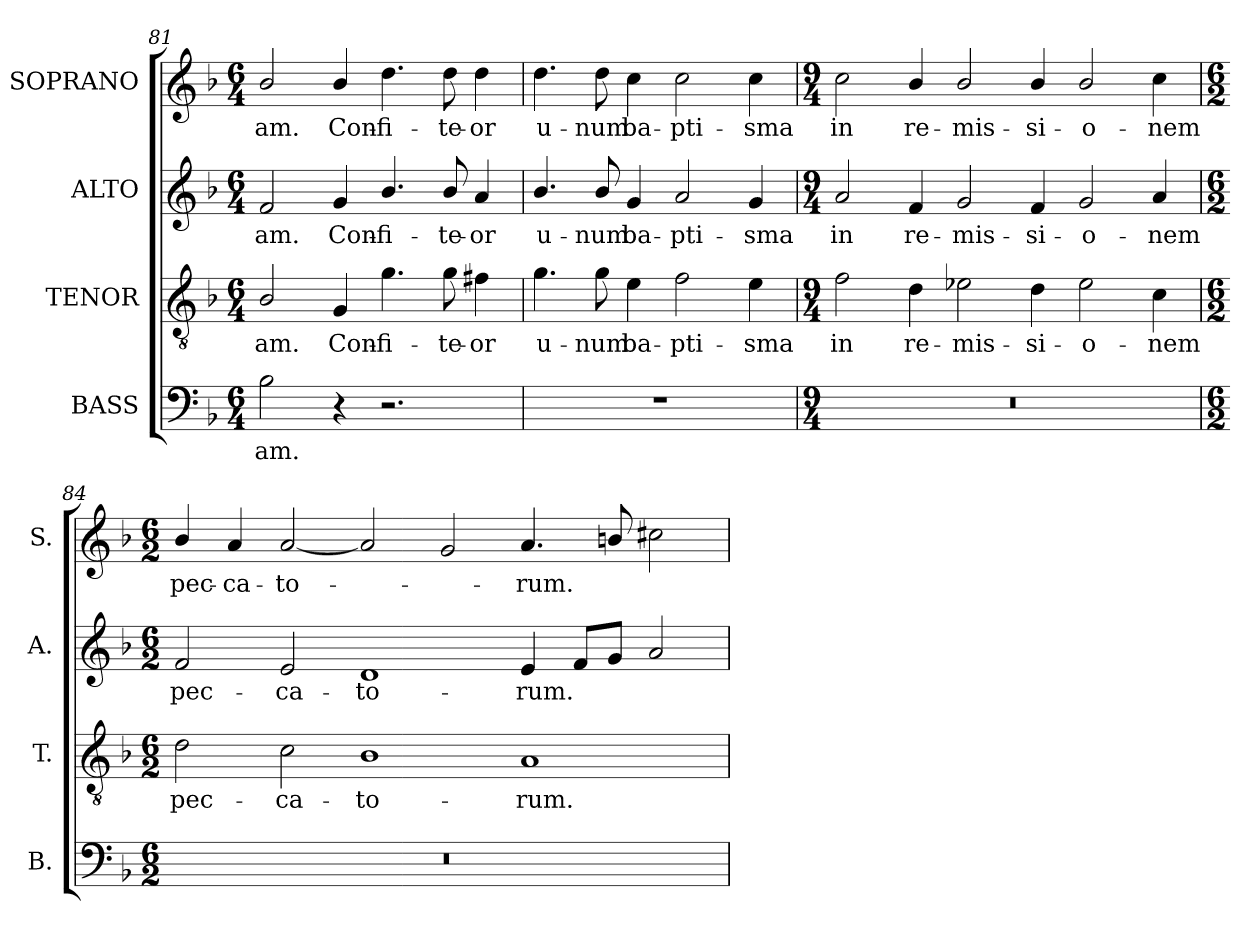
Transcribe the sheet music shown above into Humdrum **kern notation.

**kern	**text	**kern	**text	**kern	**text	**kern	**text
*part4	*part4	*part3	*part3	*part2	*part2	*part1	*part1
*staff4	*staff4	*staff3	*staff3	*staff2	*staff2	*staff1	*staff1
*I"BASS	*	*I"TENOR	*	*I"ALTO	*	*I"SOPRANO	*
*I'B.	*	*I'T.	*	*I'A.	*	*I'S.	*
*clefF4	*	*clefGv2	*	*clefG2	*	*clefG2	*
*	*	*ITrd7c12	*	*	*	*	*
*k[b-]	*	*k[b-]	*	*k[b-]	*	*k[b-]	*
*F:	*	*F:	*	*F:	*	*F:	*
*M6/4	*	*M6/4	*	*M6/4	*	*M6/4	*
=81	=81	=81	=81	=81	=81	=81	=81
!	!LO:LY:b:color=#000000	!	!	!	!	!	!
!	!	!	!LO:LY:b:color=#000000	!	!	!	!
!	!	!	!	!	!LO:LY:b:color=#000000	!	!
!	!	!	!	!	!	!	!LO:LY:b:color=#000000
2B-i\	-am.	2BB-i/	-am.	2fi/	-am.	2b-i/	-am.
!	!	!	!LO:LY:b:color=#000000	!	!	!	!
!	!	!	!	!	!LO:LY:b:color=#000000	!	!
!	!	!	!	!	!	!	!LO:LY:b:color=#000000
4r	.	4GGi/	Con-	4gi/	Con-	4b-i/	Con-
!	!	!	!LO:LY:b:color=#000000	!	!	!	!
!	!	!	!	!	!LO:LY:b:color=#000000	!	!
!	!	!	!	!	!	!	!LO:LY:b:color=#000000
2.r	.	4.Gi\	-fi-	4.b-i/	-fi-	4.ddi\	-fi-
!	!	!	!LO:LY:b:color=#000000	!	!	!	!
!	!	!	!	!	!LO:LY:b:color=#000000	!	!
!	!	!	!	!	!	!	!LO:LY:b:color=#000000
.	.	8Gi\	-te-	8b-i/	-te-	8ddi\	-te-
!	!	!	!LO:LY:b:color=#000000	!	!	!	!
!	!	!	!	!	!LO:LY:b:color=#000000	!	!
!	!	!	!	!	!	!	!LO:LY:b:color=#000000
.	.	4F#Xi\	-or	4ai/	-or	4ddi\	-or
!!LO:LB:g=z
=82	=82	=82	=82	=82	=82	=82	=82
!LO:N:vis=1	!	!	!	!	!	!	!
!	!	!	!LO:LY:b:color=#000000	!	!	!	!
!	!	!	!	!	!LO:LY:b:color=#000000	!	!
!	!	!	!	!	!	!	!LO:LY:b:color=#000000
1.r	.	4.Gi\	u-	4.b-i/	u-	4.ddi\	u-
!	!	!	!LO:LY:b:color=#000000	!	!	!	!
!	!	!	!	!	!LO:LY:b:color=#000000	!	!
!	!	!	!	!	!	!	!LO:LY:b:color=#000000
.	.	8Gi\	-num	8b-i/	-num	8ddi\	-num
!	!	!	!LO:LY:b:color=#000000	!	!	!	!
!	!	!	!	!	!LO:LY:b:color=#000000	!	!
!	!	!	!	!	!	!	!LO:LY:b:color=#000000
.	.	4Ei\	ba-	4gi/	ba-	4cci\	ba-
!	!	!	!LO:LY:b:color=#000000	!	!	!	!
!	!	!	!	!	!LO:LY:b:color=#000000	!	!
!	!	!	!	!	!	!	!LO:LY:b:color=#000000
.	.	2Fi\	-pti-	2ai/	-pti-	2cci\	-pti-
!	!	!	!LO:LY:b:color=#000000	!	!	!	!
!	!	!	!	!	!LO:LY:b:color=#000000	!	!
!	!	!	!	!	!	!	!LO:LY:b:color=#000000
.	.	4Ei\	-sma	4gi/	-sma	4cci\	-sma
=83	=83	=83	=83	=83	=83	=83	=83
*M9/4	*	*M9/4	*	*M9/4	*	*M9/4	*
!LO:N:vis=1	!	!	!	!	!	!	!
!	!	!	!LO:LY:b:color=#000000	!	!	!	!
!	!	!	!	!	!LO:LY:b:color=#000000	!	!
!	!	!	!	!	!	!	!LO:LY:b:color=#000000
4%9r	.	2Fi\	in	2ai/	in	2cci\	in
!	!	!	!LO:LY:b:color=#000000	!	!	!	!
!	!	!	!	!	!LO:LY:b:color=#000000	!	!
!	!	!	!	!	!	!	!LO:LY:b:color=#000000
.	.	4Di\	re-	4fi/	re-	4b-i/	re-
!	!	!	!LO:LY:b:color=#000000	!	!	!	!
!	!	!	!	!	!LO:LY:b:color=#000000	!	!
!	!	!	!	!	!	!	!LO:LY:b:color=#000000
.	.	2E-Xi\	-mis-	2gi/	-mis-	2b-i/	-mis-
!	!	!	!LO:LY:b:color=#000000	!	!	!	!
!	!	!	!	!	!LO:LY:b:color=#000000	!	!
!	!	!	!	!	!	!	!LO:LY:b:color=#000000
.	.	4Di\	-si-	4fi/	-si-	4b-i/	-si-
!	!	!	!LO:LY:b:color=#000000	!	!	!	!
!	!	!	!	!	!LO:LY:b:color=#000000	!	!
!	!	!	!	!	!	!	!LO:LY:b:color=#000000
.	.	2E-i\	-o-	2gi/	-o-	2b-i/	-o-
!	!	!	!LO:LY:b:color=#000000	!	!	!	!
!	!	!	!	!	!LO:LY:b:color=#000000	!	!
!	!	!	!	!	!	!	!LO:LY:b:color=#000000
.	.	4Ci\	-nem	4ai/	-nem	4cci\	-nem
=84	=84	=84	=84	=84	=84	=84	=84
*M6/2	*	*M6/2	*	*M6/2	*	*M6/2	*
!LO:N:vis=1	!	!	!	!	!	!	!
!	!	!	!LO:LY:b:color=#000000	!	!	!	!
!	!	!	!	!	!LO:LY:b:color=#000000	!	!
!	!	!	!	!	!	!	!LO:LY:b:color=#000000
0.r	.	2Di\	pec-	2fi/	pec-	4b-i/	pec-
!	!	!	!	!	!	!	!LO:LY:b:color=#000000
.	.	.	.	.	.	4ai/	-ca-
!	!	!	!LO:LY:b:color=#000000	!	!	!	!
!	!	!	!	!	!LO:LY:b:color=#000000	!	!
!	!	!	!	!	!	!	!LO:LY:b:color=#000000
.	.	2Ci\	-ca-	2ei/	-ca-	[2ai/	-to-
!	!	!	!LO:LY:b:color=#000000	!	!	!	!
!	!	!	!	!	!LO:LY:b:color=#000000	!	!
.	.	1BB-i	-to-	1di	-to-	2ai/]	.
.	.	.	.	.	.	2gi/	.
!	!	!	!LO:LY:b:color=#000000	!	!	!	!
!	!	!	!	!	!LO:LY:b:color=#000000	!	!
!	!	!	!	!	!	!	!LO:LY:b:color=#000000
.	.	1AAi	-rum.	4ei/	-rum.	4.ai/	-rum.
.	.	.	.	8fi/L	.	.	.
.	.	.	.	8gi/J	.	8bni/	.
.	.	.	.	2ai/	.	2cc#Xi\	.
=	=	=	=	=	=	=	=
*-	*-	*-	*-	*-	*-	*-	*-
